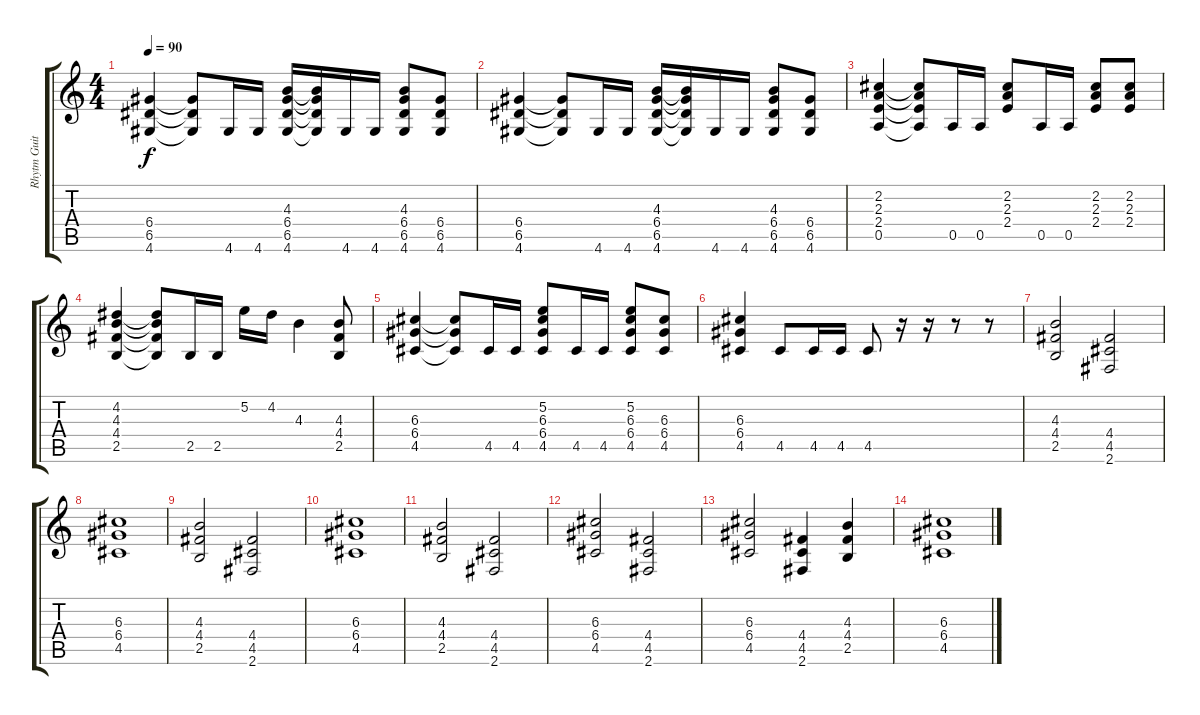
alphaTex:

\track ("Rhytm Guitar" "Rhytm Guit") {instrument distortionguitar}
\staff {score tabs}
\tuning (E4 B3 G3 D3 A2 E2) {hide}
\ts (4 4)
\tempo 90
\clef g2
\ks c
(6.4 6.5 4.6).4{dy f} (6.4{t} 6.5{t} 4.6{t}).8 4.6.16 4.6.16 (4.3 6.4 6.5 4.6).16 (4.3{t} 6.4{t} 6.5{t} 4.6{t}).16 4.6.16 4.6.16 (4.3 6.4 6.5 4.6).8 (6.4 6.5 4.6).8 |
(6.4 6.5 4.6).4 (6.4{t} 6.5{t} 4.6{t}).8 4.6.16 4.6.16 (4.3 6.4 6.5 4.6).16 (4.3{t} 6.4{t} 6.5{t} 4.6{t}).16 4.6.16 4.6.16 (4.3 6.4 6.5 4.6).8 (6.4 6.5 4.6).8 |
(2.2 2.3 2.4 0.5).4 (2.2{t} 2.3{t} 2.4{t} 0.5{t}).8 0.5.16 0.5.16 (2.2 2.3 2.4).8 0.5.16 0.5.16 (2.2 2.3 2.4).8 (2.2 2.3 2.4).8 |
(4.2 4.3 4.4 2.5).4 (4.2{t} 4.3{t} 4.4{t} 2.5{t}).8 2.5.16 2.5.16 5.2.16 4.2.16 4.3.4 (4.3 4.4 2.5).8 |
(6.3 6.4 4.5).4 (6.3{t} 6.4{t} 4.5{t}).8 4.5.16 4.5.16 (5.2 6.3 6.4 4.5).8 4.5.16 4.5.16 (5.2 6.3 6.4 4.5).8 (6.3 6.4 4.5).8 |
(6.3 6.4 4.5).4 4.5.8 4.5.16 4.5.16 4.5.8 r.16 r.16 r.8 r.8 |
(4.3 4.4 2.5).2 (4.4 4.5 2.6).2 |
(6.3 6.4 4.5).1 |
(4.3 4.4 2.5).2 (4.4 4.5 2.6).2 |
(6.3 6.4 4.5).1 |
(4.3 4.4 2.5).2 (4.4 4.5 2.6).2 |
(6.3 6.4 4.5).2 (4.4 4.5 2.6).2 |
(6.3 6.4 4.5).2 (4.4 4.5 2.6).4 (4.3 4.4 2.5).4 |
(6.3 6.4 4.5).1
